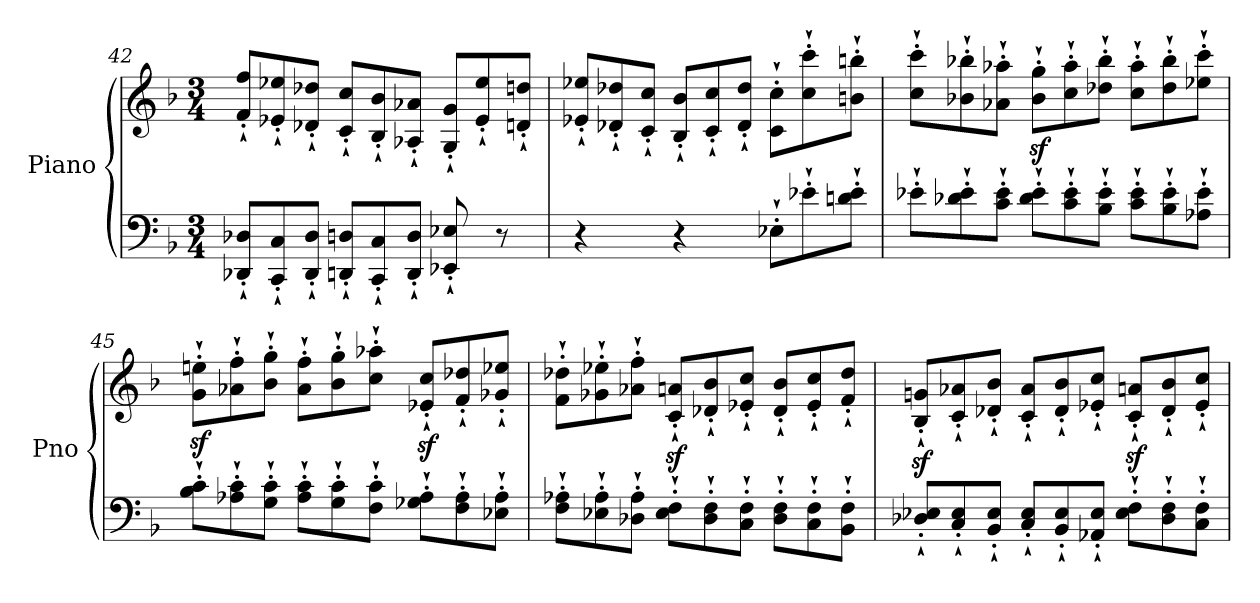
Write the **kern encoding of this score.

**kern	**kern
*part1	*part1
*staff2	*staff1
*I"Piano	*
*I'Pno	*
*clefF4	*clefG2
*k[b-]	*k[b-]
*M3/4	*M3/4
*Xtuplet	*Xtuplet
=42	=42
12DD-X/`' 12D-X/`'L	12f/`' 12ff/`'L
12CC/`' 12C/`'	12e-X/`' 12ee-X/`'
12DD-/`' 12D-/`'J	12d-X/`' 12dd-X/`'J
12DDn/`' 12Dn/`'L	12c/`' 12cc/`'L
12CC/`' 12C/`'	12B-/`' 12b-/`'
12DD/`' 12D/`'J	12A-X/`' 12a-X/`'J
8EE-X/`' 8E-X/`'	12G/`' 12g/`'L
.	12e-/`' 12ee-/`'
8r	.
.	12dn/`' 12ddn/`'J
!!LO:PB:g=z
=43	=43
4r	12e-X/`' 12ee-X/`'L
.	12d-X/`' 12dd-X/`'
.	12c/`' 12cc/`'J
4r	12B-/`' 12b-/`'L
.	12c/`' 12cc/`'
.	12d-/`' 12dd-/`'J
12E-X`'\L	12c\`' 12cc\`'L
12e-X`'\	12cc\`' 12ccc\`'
12dn\`' 12e-\`'J	12bn\`' 12bbn\`'J
=44	=44
12e-X`'\L	12cc\`' 12ccc\`'L
12d-X\`' 12e-\`'	12b-X\`' 12bb-X\`'
12c\`' 12e-\`'J	12a-X\`' 12aa-X\`'J
12d-\`' 12e-\`'L	12b-\z<`' 12gg\z<`'L
12c\`' 12e-\`'	12cc\`' 12aa-\`'
12B-\`' 12e-\`'J	12dd-X\`' 12bb-\`'J
12c\`' 12e-\`'L	12cc\`' 12aa-\`'L
12B-\`' 12e-\`'	12dd-\`' 12bb-\`'
12A-X\`' 12e-\`'J	12ee-X\`' 12ccc\`'J
=45	=45
12B-\`' 12c\`'L	12g\z<`' 12een\z<`'L
12A-X\`' 12c\`'	12a-X\`' 12ff\`'
12G\`' 12c\`'J	12b-\`' 12gg\`'J
12A-\`' 12c\`'L	12a-\`' 12ff\`'L
12G\`' 12c\`'	12b-\`' 12gg\`'
12F\`' 12c\`'J	12cc\`' 12aa-X\`'J
12G-X\`' 12A-\`'L	12e-X/z<`' 12cc/z<`'L
12F\`' 12A-\`'	12f/`' 12dd-X/`'
12E-X\`' 12A-\`'J	12g-X/`' 12ee-X/`'J
!!LO:LB:g=z
=46	=46
12F\`' 12A-X\`'L	12f\`' 12dd-X\`'L
12E-X\`' 12A-\`'	12g-X\`' 12ee-X\`'
12D-X\`' 12A-\`'J	12a-X\`' 12ff\`'J
12E-\`' 12F\`'L	12c/z<`' 12an/z<`'L
12D-\`' 12F\`'	12d-X/`' 12b-/`'
12C\`' 12F\`'J	12e-X/`' 12cc/`'J
12D-\`' 12F\`'L	12d-/`' 12b-/`'L
12C\`' 12F\`'	12e-/`' 12cc/`'
12BB-\`' 12F\`'J	12f/`' 12dd-/`'J
=47	=47
12D-X/`' 12E-X/`'L	12B-/z<`' 12gn/z<`'L
12C/`' 12E-/`'	12c/`' 12a-X/`'
12BB-/`' 12E-/`'J	12d-X/`' 12b-/`'J
12C/`' 12E-/`'L	12c/`' 12a-/`'L
12BB-/`' 12E-/`'	12d-/`' 12b-/`'
12AA-X/`' 12E-/`'J	12e-X/`' 12cc/`'J
12E-\`' 12F\`'L	12c/z<`' 12an/z<`'L
12D-\`' 12F\`'	12d-/`' 12b-/`'
12C\`' 12F\`'J	12e-/`' 12cc/`'J
=	=
*-	*-
